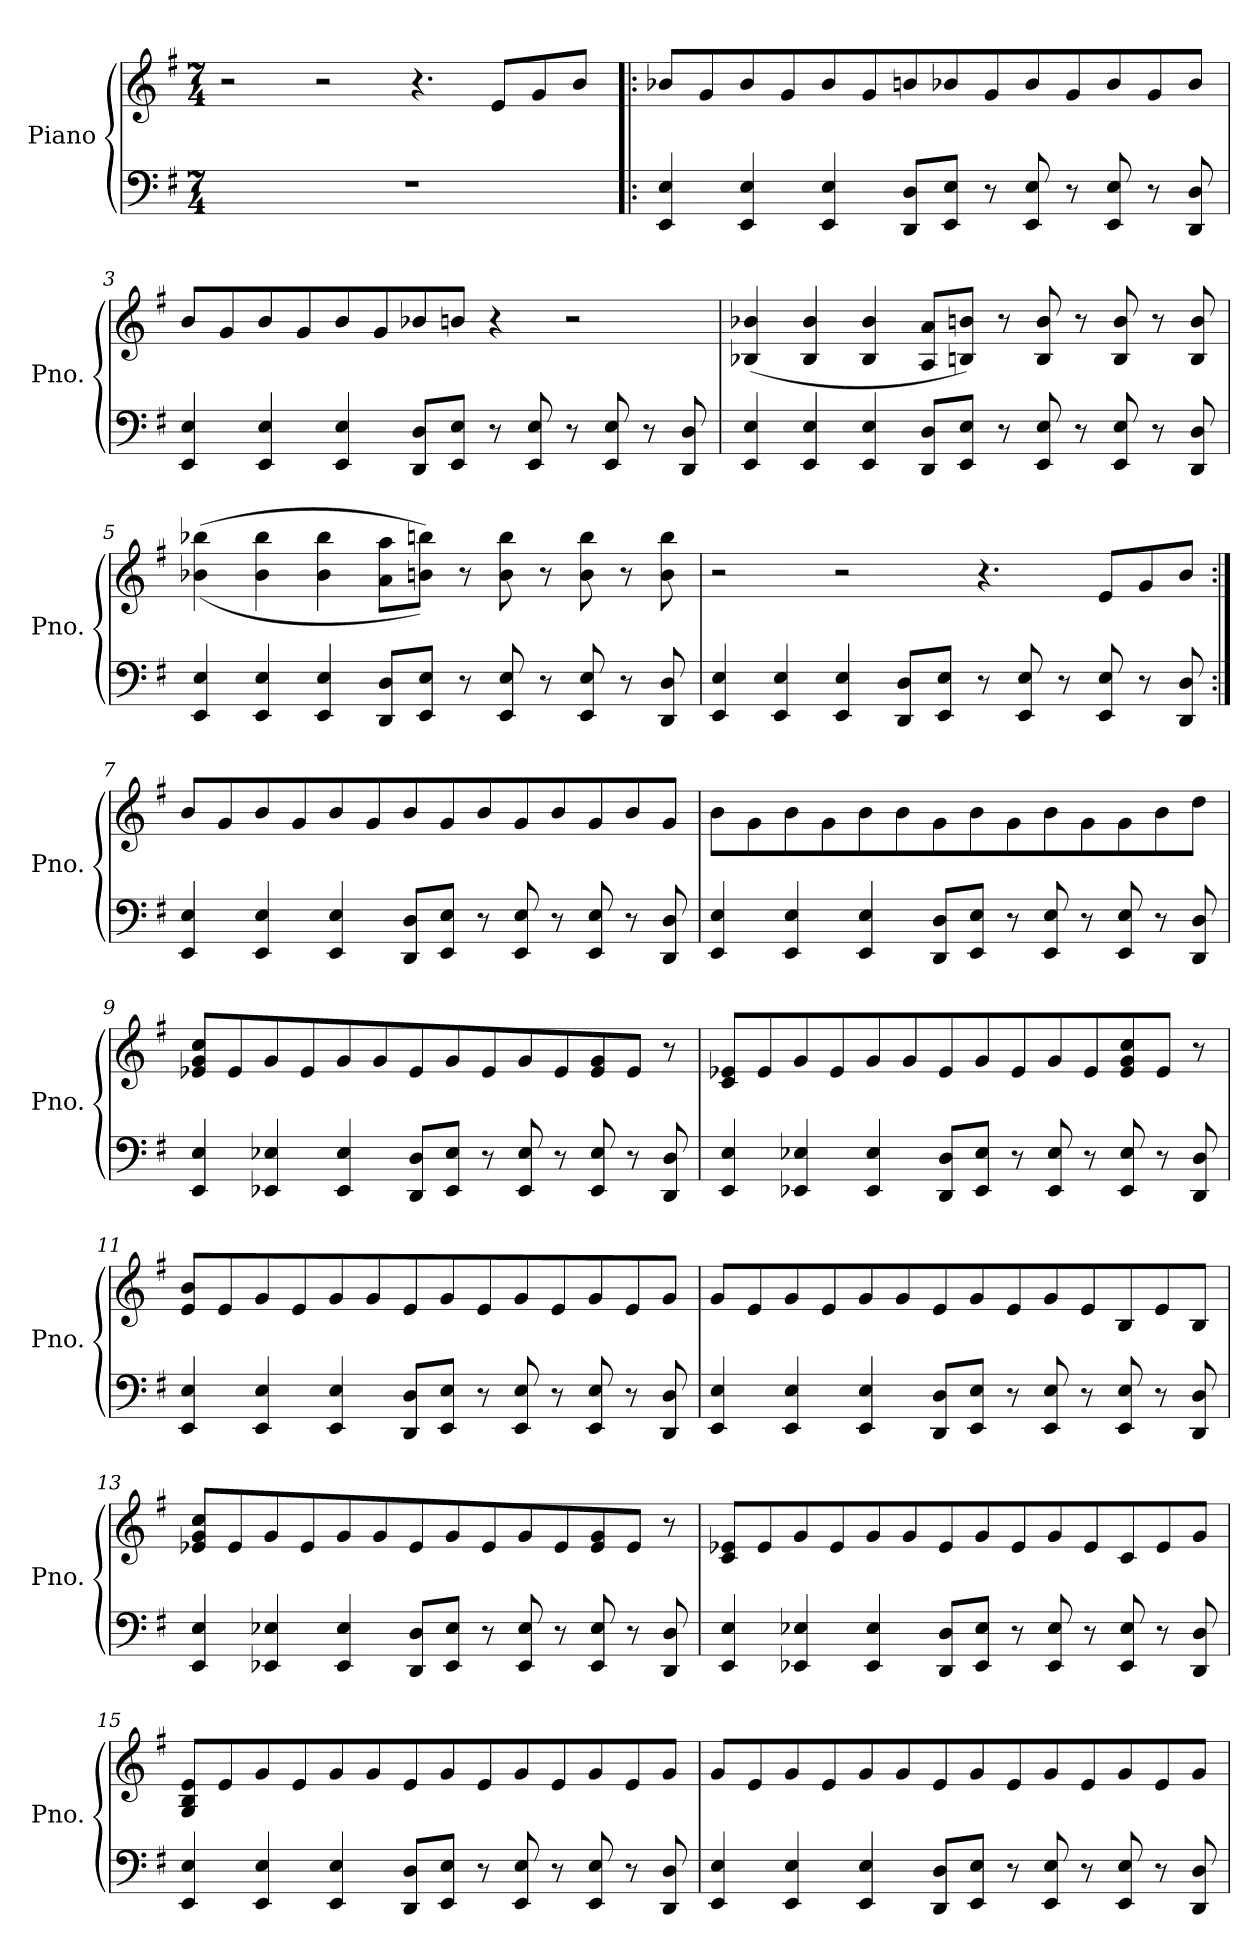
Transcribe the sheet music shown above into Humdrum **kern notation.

**kern	**kern
*part1	*part1
*staff2	*staff1
*I"Piano	*
*I'Pno.	*
*clefF4	*clefG2
*k[f#]	*k[f#]
*M7/4	*M7/4
*MM155	*MM155
=1	=1
1..r	2r
.	2r
.	4.r
.	8e/L
.	8g/
.	8b/J
=2!|:	=2!|:
4EE/ 4E/	8b-X/L
.	8g/
4EE/ 4E/	8b-/
.	8g/
4EE/ 4E/	8b-/
.	8g/
8DD/ 8D/L	8bn/
8EE/ 8E/J	8b-X/
8r	8g/
8EE/ 8E/	8b-/
8r	8g/
8EE/ 8E/	8b-/
8r	8g/
8DD/ 8D/	8b-/J
=3	=3
4EE/ 4E/	8b/L
.	8g/
4EE/ 4E/	8b/
.	8g/
4EE/ 4E/	8b/
.	8g/
8DD/ 8D/L	8b-X/
8EE/ 8E/J	8bn/J
8r	4r
8EE/ 8E/	.
8r	2r
8EE/ 8E/	.
8r	.
8DD/ 8D/	.
!!LO:LB:g=z
=4	=4
4EE/ 4E/	(4B-X/ 4b-X/
4EE/ 4E/	4B-/ 4b-/
4EE/ 4E/	4B-/ 4b-/
8DD/ 8D/L	8A/ 8a/L
8EE/ 8E/J	8Bn/ 8bn/J)
8r	8r
8EE/ 8E/	8B/ 8b/
8r	8r
8EE/ 8E/	8B/ 8b/
8r	8r
8DD/ 8D/	8B/ 8b/
=5	=5
4EE/ 4E/	((4b-X\ 4bb-X\
4EE/ 4E/	4b-\ 4bb-\
4EE/ 4E/	4b-\ 4bb-\
8DD/ 8D/L	8a\ 8aa\L
8EE/ 8E/J	8bn\ 8bbn\J))
8r	8r
8EE/ 8E/	8b\ 8bb\
8r	8r
8EE/ 8E/	8b\ 8bb\
8r	8r
8DD/ 8D/	8b\ 8bb\
=6	=6
4EE/ 4E/	2r
4EE/ 4E/	.
4EE/ 4E/	2r
8DD/ 8D/L	.
8EE/ 8E/J	.
8r	4.r
8EE/ 8E/	.
8r	.
8EE/ 8E/	8e/L
8r	8g/
8DD/ 8D/	8b/J
!!LO:LB:g=z
=7:|!	=7:|!
4EE/ 4E/	8b/L
.	8g/
4EE/ 4E/	8b/
.	8g/
4EE/ 4E/	8b/
.	8g/
8DD/ 8D/L	8b/
8EE/ 8E/J	8g/
8r	8b/
8EE/ 8E/	8g/
8r	8b/
8EE/ 8E/	8g/
8r	8b/
8DD/ 8D/	8g/J
=8	=8
4EE/ 4E/	8b\L
.	8g\
4EE/ 4E/	8b\
.	8g\
4EE/ 4E/	8b\
.	8b\
8DD/ 8D/L	8g\
8EE/ 8E/J	8b\
8r	8g\
8EE/ 8E/	8b\
8r	8g\
8EE/ 8E/	8g\
8r	8b\
8DD/ 8D/	8dd\J
=9	=9
4EE/ 4E/	8e-X/ 8g/ 8cc/L
.	8e-/
4EE-X/ 4E-X/	8g/
.	8e-/
4EE-/ 4E-/	8g/
.	8g/
8DD/ 8D/L	8e-/
8EE-/ 8E-/J	8g/
8r	8e-/
8EE-/ 8E-/	8g/
8r	8e-/
8EE-/ 8E-/	8e-/ 8g/
8r	8e-/J
8DD/ 8D/	8r
!!LO:LB:g=z
=10	=10
4EE/ 4E/	8c/ 8e-X/L
.	8e-/
4EE-X/ 4E-X/	8g/
.	8e-/
4EE-/ 4E-/	8g/
.	8g/
8DD/ 8D/L	8e-/
8EE-/ 8E-/J	8g/
8r	8e-/
8EE-/ 8E-/	8g/
8r	8e-/
8EE-/ 8E-/	8e-/ 8g/ 8cc/
8r	8e-/J
8DD/ 8D/	8r
=11	=11
4EE/ 4E/	8e/ 8b/L
.	8e/
4EE/ 4E/	8g/
.	8e/
4EE/ 4E/	8g/
.	8g/
8DD/ 8D/L	8e/
8EE/ 8E/J	8g/
8r	8e/
8EE/ 8E/	8g/
8r	8e/
8EE/ 8E/	8g/
8r	8e/
8DD/ 8D/	8g/J
!!LO:LB:g=z
=12	=12
4EE/ 4E/	8g/L
.	8e/
4EE/ 4E/	8g/
.	8e/
4EE/ 4E/	8g/
.	8g/
8DD/ 8D/L	8e/
8EE/ 8E/J	8g/
8r	8e/
8EE/ 8E/	8g/
8r	8e/
8EE/ 8E/	8B/
8r	8e/
8DD/ 8D/	8B/J
=13	=13
4EE/ 4E/	8e-X/ 8g/ 8cc/L
.	8e-/
4EE-X/ 4E-X/	8g/
.	8e-/
4EE-/ 4E-/	8g/
.	8g/
8DD/ 8D/L	8e-/
8EE-/ 8E-/J	8g/
8r	8e-/
8EE-/ 8E-/	8g/
8r	8e-/
8EE-/ 8E-/	8e-/ 8g/
8r	8e-/J
8DD/ 8D/	8r
!!LO:PB:g=z
=14	=14
4EE/ 4E/	8c/ 8e-X/L
.	8e-/
4EE-X/ 4E-X/	8g/
.	8e-/
4EE-/ 4E-/	8g/
.	8g/
8DD/ 8D/L	8e-/
8EE-/ 8E-/J	8g/
8r	8e-/
8EE-/ 8E-/	8g/
8r	8e-/
8EE-/ 8E-/	8c/
8r	8e-/
8DD/ 8D/	8g/J
=15	=15
4EE/ 4E/	8G/ 8B/ 8e/L
.	8e/
4EE/ 4E/	8g/
.	8e/
4EE/ 4E/	8g/
.	8g/
8DD/ 8D/L	8e/
8EE/ 8E/J	8g/
8r	8e/
8EE/ 8E/	8g/
8r	8e/
8EE/ 8E/	8g/
8r	8e/
8DD/ 8D/	8g/J
!!LO:LB:g=z
=16	=16
4EE/ 4E/	8g/L
.	8e/
4EE/ 4E/	8g/
.	8e/
4EE/ 4E/	8g/
.	8g/
8DD/ 8D/L	8e/
8EE/ 8E/J	8g/
8r	8e/
8EE/ 8E/	8g/
8r	8e/
8EE/ 8E/	8g/
8r	8e/
8DD/ 8D/	8g/J
=	=
*-	*-
